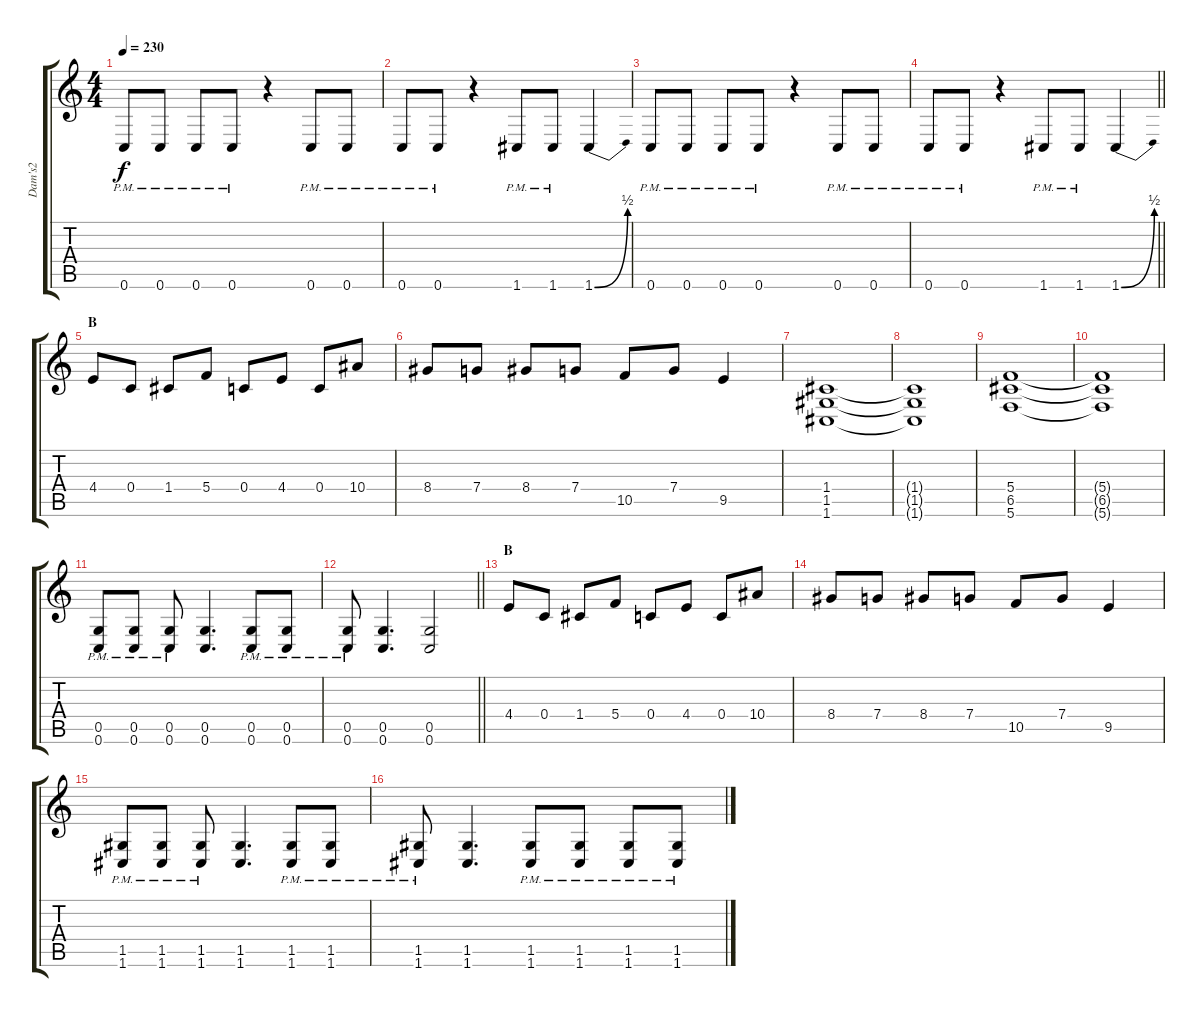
\track ("Dam's2" "Dam's2") {instrument distortionguitar}
\staff {score tabs}
\tuning (D4 A3 F3 C3 G2 C2) {hide}
\ts (4 4)
\tempo 230
\clef g2
\ks c
0.6{pm}.8{dy f} 0.6{pm}.8 0.6{pm}.8 0.6{pm}.8 r.4 0.6{pm}.8 0.6{pm}.8 |
0.6{pm}.8 0.6{pm}.8 r.4 1.6{pm}.8 1.6{pm}.8 1.6{be (bend 0 0 60 2)}.4 |
0.6{pm}.8 0.6{pm}.8 0.6{pm}.8 0.6{pm}.8 r.4 0.6{pm}.8 0.6{pm}.8 |
\barLineRight lightlight
0.6{pm}.8 0.6{pm}.8 r.4 1.6{pm}.8 1.6{pm}.8 1.6{be (bend 0 0 60 2)}.4 |
\section ("" "B")
4.4.8 0.4.8 1.4.8 5.4.8 0.4.8 4.4.8 0.4.8 10.4.8 |
8.4.8 7.4.8 8.4.8 7.4.8 10.5.8 7.4.8 9.5.4 |
(1.4 1.5 1.6).1 |
(1.4{t} 1.5{t} 1.6{t}).1 |
(5.4 6.5 5.6).1 |
(5.4{t} 6.5{t} 5.6{t}).1 |
(0.5{pm} 0.6{pm}).8 (0.5{pm} 0.6{pm}).8 (0.5{pm} 0.6{pm}).8 (0.5 0.6).4{d} (0.5{pm} 0.6{pm}).8 (0.5{pm} 0.6{pm}).8 |
\barLineRight lightlight
(0.5{pm} 0.6{pm}).8 (0.5 0.6).4{d} (0.5 0.6).2 |
\section ("" "B")
4.4.8 0.4.8 1.4.8 5.4.8 0.4.8 4.4.8 0.4.8 10.4.8 |
8.4.8 7.4.8 8.4.8 7.4.8 10.5.8 7.4.8 9.5.4 |
(1.5{pm} 1.6{pm}).8 (1.5{pm} 1.6{pm}).8 (1.5{pm} 1.6{pm}).8 (1.5 1.6).4{d} (1.5{pm} 1.6{pm}).8 (1.5{pm} 1.6{pm}).8 |
(1.5{pm} 1.6{pm}).8 (1.5 1.6).4{d} (1.5{pm} 1.6{pm}).8 (1.5{pm} 1.6{pm}).8 (1.5{pm} 1.6{pm}).8 (1.5{pm} 1.6{pm}).8
